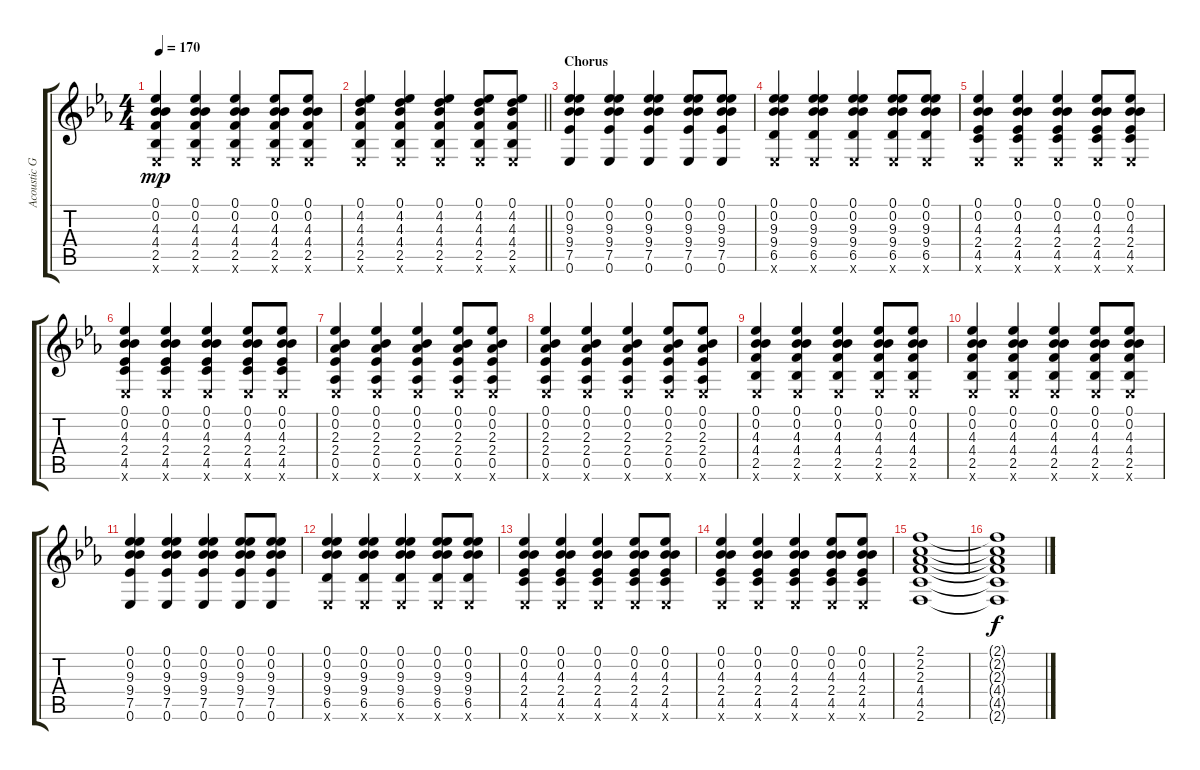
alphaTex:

\track ("Acoustic Guitar" "Acoustic G") {instrument acousticguitarsteel}
\staff {score tabs}
\tuning (Eb4 Bb3 Gb3 Db3 Ab2 Eb2) {hide}
\ts (4 4)
\tempo 170
\clef g2
\ks eb
(0.1 0.2 4.3 4.4 2.5 0.6{x}).4{dy mp} (0.1 0.2 4.3 4.4 2.5 0.6{x}).4 (0.1 0.2 4.3 4.4 2.5 0.6{x}).4 (0.1 0.2 4.3 4.4 2.5 0.6{x}).8 (0.1 0.2 4.3 4.4 2.5 0.6{x}).8 |
\barLineRight lightlight
(0.1 4.2 4.3 4.4 2.5 0.6{x}).4 (0.1 4.2 4.3 4.4 2.5 0.6{x}).4 (0.1 4.2 4.3 4.4 2.5 0.6{x}).4 (0.1 4.2 4.3 4.4 2.5 0.6{x}).8 (0.1 4.2 4.3 4.4 2.5 0.6{x}).8 |
\section ("" "Chorus")
(0.1 0.2 9.3 9.4 7.5 0.6).4 (0.1 0.2 9.3 9.4 7.5 0.6).4 (0.1 0.2 9.3 9.4 7.5 0.6).4 (0.1 0.2 9.3 9.4 7.5 0.6).8 (0.1 0.2 9.3 9.4 7.5 0.6).8 |
(0.1 0.2 9.3 9.4 6.5 0.6{x}).4 (0.1 0.2 9.3 9.4 6.5 0.6{x}).4 (0.1 0.2 9.3 9.4 6.5 0.6{x}).4 (0.1 0.2 9.3 9.4 6.5 0.6{x}).8 (0.1 0.2 9.3 9.4 6.5 0.6{x}).8 |
(0.1 0.2 4.3 2.4 4.5 0.6{x}).4 (0.1 0.2 4.3 2.4 4.5 0.6{x}).4 (0.1 0.2 4.3 2.4 4.5 0.6{x}).4 (0.1 0.2 4.3 2.4 4.5 0.6{x}).8 (0.1 0.2 4.3 2.4 4.5 0.6{x}).8 |
(0.1 0.2 4.3 2.4 4.5 0.6{x}).4 (0.1 0.2 4.3 2.4 4.5 0.6{x}).4 (0.1 0.2 4.3 2.4 4.5 0.6{x}).4 (0.1 0.2 4.3 2.4 4.5 0.6{x}).8 (0.1 0.2 4.3 2.4 4.5 0.6{x}).8 |
(0.1 0.2 2.3 2.4 0.5 0.6{x}).4 (0.1 0.2 2.3 2.4 0.5 0.6{x}).4 (0.1 0.2 2.3 2.4 0.5 0.6{x}).4 (0.1 0.2 2.3 2.4 0.5 0.6{x}).8 (0.1 0.2 2.3 2.4 0.5 0.6{x}).8 |
(0.1 0.2 2.3 2.4 0.5 0.6{x}).4 (0.1 0.2 2.3 2.4 0.5 0.6{x}).4 (0.1 0.2 2.3 2.4 0.5 0.6{x}).4 (0.1 0.2 2.3 2.4 0.5 0.6{x}).8 (0.1 0.2 2.3 2.4 0.5 0.6{x}).8 |
(0.1 0.2 4.3 4.4 2.5 0.6{x}).4 (0.1 0.2 4.3 4.4 2.5 0.6{x}).4 (0.1 0.2 4.3 4.4 2.5 0.6{x}).4 (0.1 0.2 4.3 4.4 2.5 0.6{x}).8 (0.1 0.2 4.3 4.4 2.5 0.6{x}).8 |
(0.1 0.2 4.3 4.4 2.5 0.6{x}).4 (0.1 0.2 4.3 4.4 2.5 0.6{x}).4 (0.1 0.2 4.3 4.4 2.5 0.6{x}).4 (0.1 0.2 4.3 4.4 2.5 0.6{x}).8 (0.1 0.2 4.3 4.4 2.5 0.6{x}).8 |
(0.1 0.2 9.3 9.4 7.5 0.6).4 (0.1 0.2 9.3 9.4 7.5 0.6).4 (0.1 0.2 9.3 9.4 7.5 0.6).4 (0.1 0.2 9.3 9.4 7.5 0.6).8 (0.1 0.2 9.3 9.4 7.5 0.6).8 |
(0.1 0.2 9.3 9.4 6.5 0.6{x}).4 (0.1 0.2 9.3 9.4 6.5 0.6{x}).4 (0.1 0.2 9.3 9.4 6.5 0.6{x}).4 (0.1 0.2 9.3 9.4 6.5 0.6{x}).8 (0.1 0.2 9.3 9.4 6.5 0.6{x}).8 |
(0.1 0.2 4.3 2.4 4.5 0.6{x}).4 (0.1 0.2 4.3 2.4 4.5 0.6{x}).4 (0.1 0.2 4.3 2.4 4.5 0.6{x}).4 (0.1 0.2 4.3 2.4 4.5 0.6{x}).8 (0.1 0.2 4.3 2.4 4.5 0.6{x}).8 |
(0.1 0.2 4.3 2.4 4.5 0.6{x}).4 (0.1 0.2 4.3 2.4 4.5 0.6{x}).4 (0.1 0.2 4.3 2.4 4.5 0.6{x}).4 (0.1 0.2 4.3 2.4 4.5 0.6{x}).8 (0.1 0.2 4.3 2.4 4.5 0.6{x}).8 |
(2.1 2.2 2.3 4.4 4.5 2.6).1 |
(2.1{t} 2.2{t} 2.3{t} 4.4{t} 4.5{t} 2.6{t}).1{dy f}
